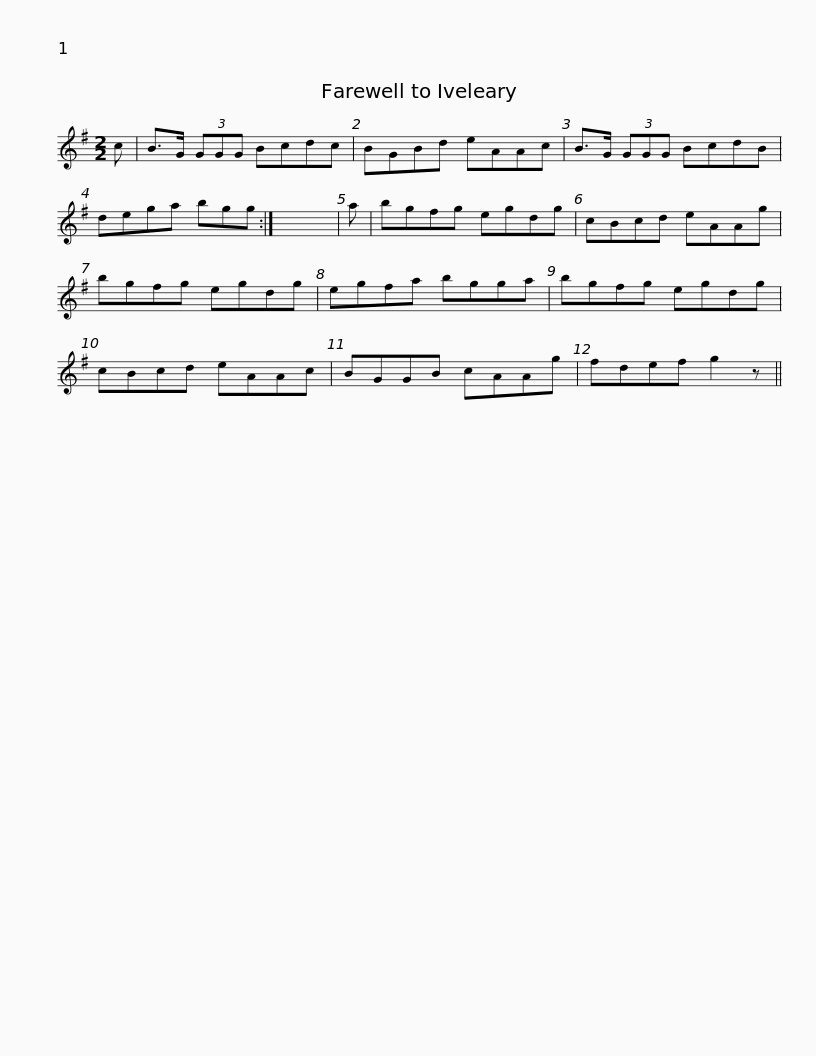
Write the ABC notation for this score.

X:1
L:1/8
M:2/2
I:linebreak $
K:G
V:1 treble
V:1
 c | B>G (3GGG Bcdc | BGBd eAAc | B>G (3GGG BcdB | dega bgg :| %5
 x8 | a |$ bgfg egdg | cBcd eAAg | bgfg egdg | %10
 egfa bgga | bgfg egdg |$ cBcd eAAc | BGGB cAAg | fdef g2 z || %15
